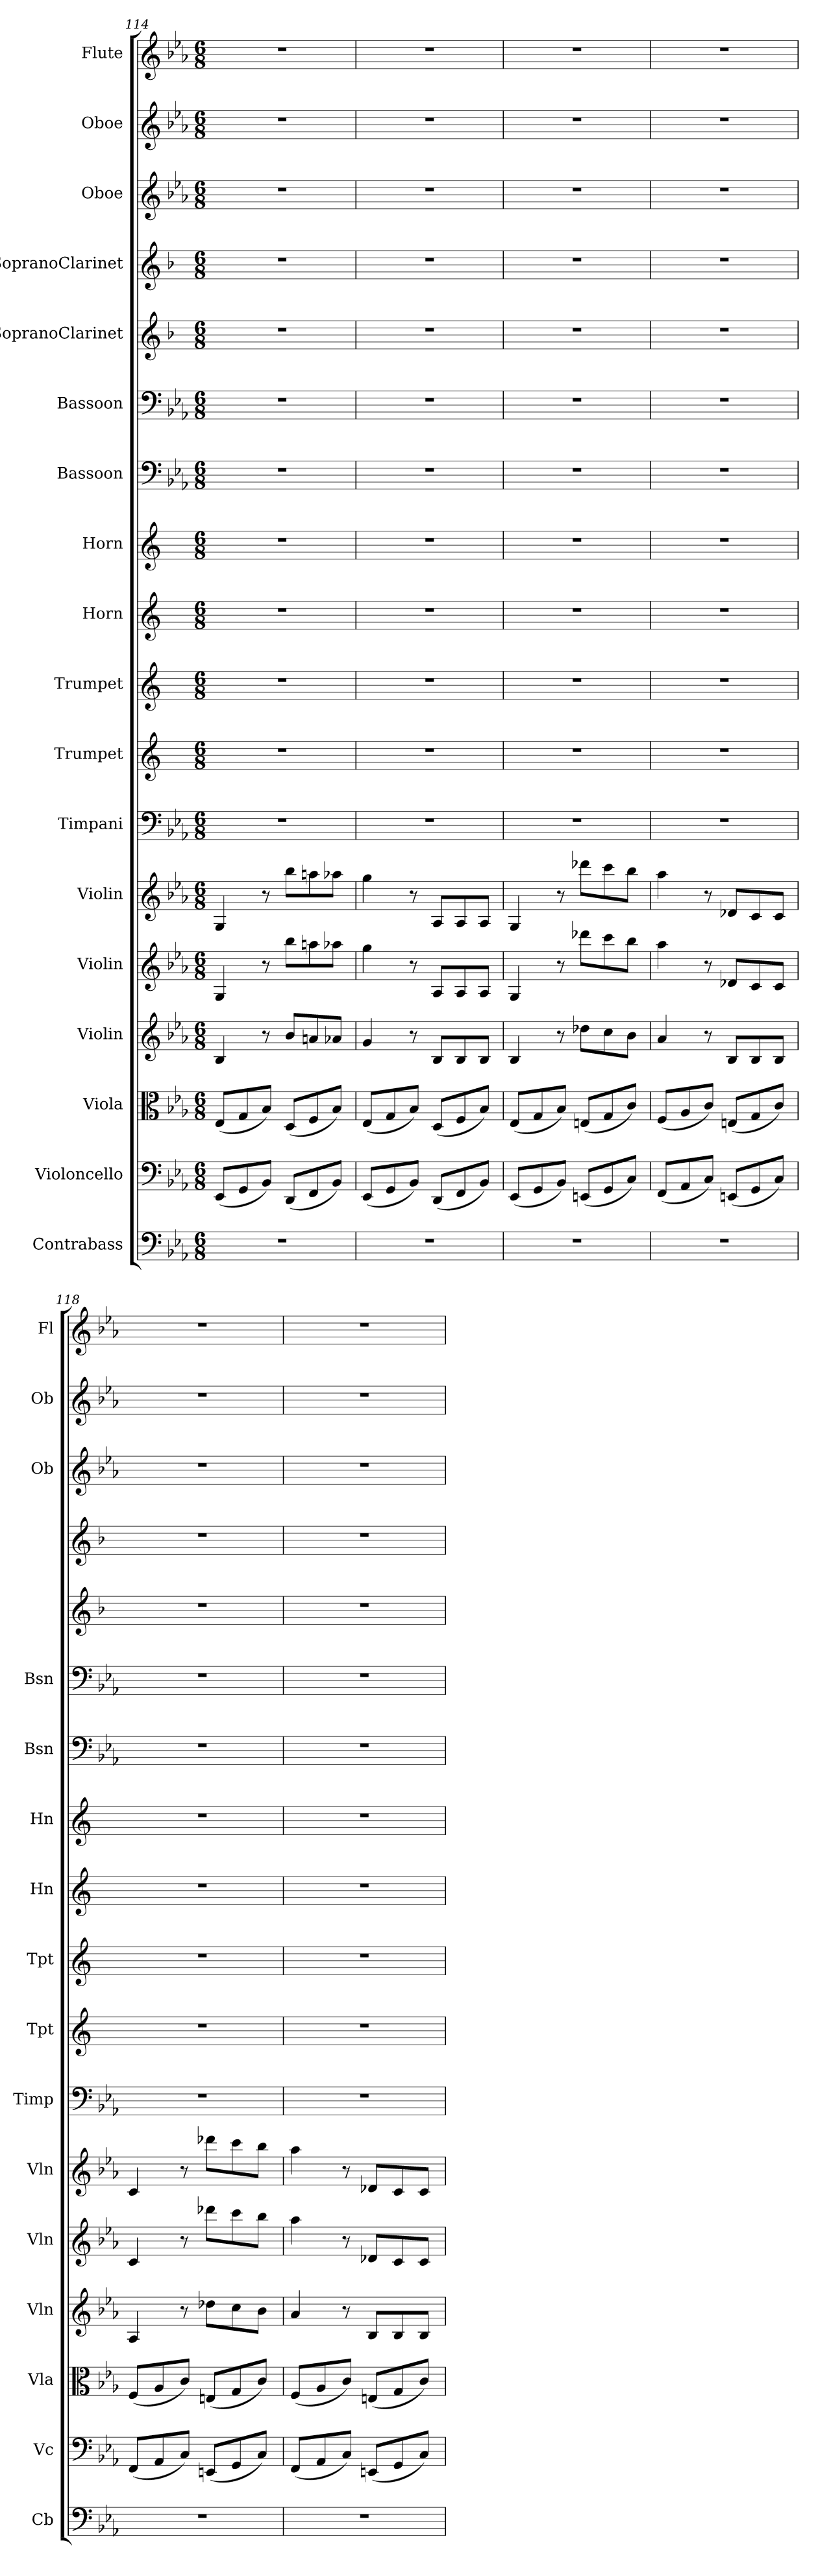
**kern	**kern	**kern	**kern	**kern	**kern	**kern	**kern	**kern	**kern	**kern	**kern	**kern	**kern	**kern	**kern	**kern	**kern
*part18	*part17	*part16	*part15	*part14	*part13	*part12	*part11	*part10	*part9	*part8	*part7	*part6	*part5	*part4	*part3	*part2	*part1
*staff18	*staff17	*staff16	*staff15	*staff14	*staff13	*staff12	*staff11	*staff10	*staff9	*staff8	*staff7	*staff6	*staff5	*staff4	*staff3	*staff2	*staff1
*I"Contrabass	*I"Violoncello	*I"Viola	*I"Violin	*I"Violin	*I"Violin	*I"Timpani	*I"Trumpet	*I"Trumpet	*I"Horn	*I"Horn	*I"Bassoon	*I"Bassoon	*I"SopranoClarinet	*I"SopranoClarinet	*I"Oboe	*I"Oboe	*I"Flute
*I'Cb	*I'Vc	*I'Vla	*I'Vln	*I'Vln	*I'Vln	*I'Timp	*I'Tpt	*I'Tpt	*I'Hn	*I'Hn	*I'Bsn	*I'Bsn	*	*	*I'Ob	*I'Ob	*I'Fl
*clefF4	*clefF4	*clefC3	*clefG2	*clefG2	*clefG2	*clefF4	*clefG2	*clefG2	*clefG2	*clefG2	*clefF4	*clefF4	*clefG2	*clefG2	*clefG2	*clefG2	*clefG2
*k[b-e-a-]	*k[b-e-a-]	*k[b-e-a-]	*k[b-e-a-]	*k[b-e-a-]	*k[b-e-a-]	*k[b-e-a-]	*k[]	*k[]	*k[]	*k[]	*k[b-e-a-]	*k[b-e-a-]	*k[b-]	*k[b-]	*k[b-e-a-]	*k[b-e-a-]	*k[b-e-a-]
*M6/8	*M6/8	*M6/8	*M6/8	*M6/8	*M6/8	*M6/8	*M6/8	*M6/8	*M6/8	*M6/8	*M6/8	*M6/8	*M6/8	*M6/8	*M6/8	*M6/8	*M6/8
=114	=114	=114	=114	=114	=114	=114	=114	=114	=114	=114	=114	=114	=114	=114	=114	=114	=114
2.r	(8EE-/L	(8E-/L	4B-/	4G/	4G/	2.r	2.r	2.r	2.r	2.r	2.r	2.r	2.r	2.r	2.r	2.r	2.r
.	8GG/	8G/	.	.	.	.	.	.	.	.	.	.	.	.	.	.	.
.	8BB-/J)	8B-/J)	8r	8r	8r	.	.	.	.	.	.	.	.	.	.	.	.
.	(8DD/L	(8D/L	8b-/L	8bb-\L	8bb-\L	.	.	.	.	.	.	.	.	.	.	.	.
.	8FF/	8F/	8an/	8aan\	8aan\	.	.	.	.	.	.	.	.	.	.	.	.
.	8BB-/J)	8B-/J)	8a-X/J	8aa-X\J	8aa-X\J	.	.	.	.	.	.	.	.	.	.	.	.
=115	=115	=115	=115	=115	=115	=115	=115	=115	=115	=115	=115	=115	=115	=115	=115	=115	=115
2.r	(8EE-/L	(8E-/L	4g/	4gg\	4gg\	2.r	2.r	2.r	2.r	2.r	2.r	2.r	2.r	2.r	2.r	2.r	2.r
.	8GG/	8G/	.	.	.	.	.	.	.	.	.	.	.	.	.	.	.
.	8BB-/J)	8B-/J)	8r	8r	8r	.	.	.	.	.	.	.	.	.	.	.	.
.	(8DD/L	(8D/L	8B-/L	8A-/L	8A-/L	.	.	.	.	.	.	.	.	.	.	.	.
.	8FF/	8F/	8B-/	8A-/	8A-/	.	.	.	.	.	.	.	.	.	.	.	.
.	8BB-/J)	8B-/J)	8B-/J	8A-/J	8A-/J	.	.	.	.	.	.	.	.	.	.	.	.
=116	=116	=116	=116	=116	=116	=116	=116	=116	=116	=116	=116	=116	=116	=116	=116	=116	=116
2.r	(8EE-/L	(8E-/L	4B-/	4G/	4G/	2.r	2.r	2.r	2.r	2.r	2.r	2.r	2.r	2.r	2.r	2.r	2.r
.	8GG/	8G/	.	.	.	.	.	.	.	.	.	.	.	.	.	.	.
.	8BB-/J)	8B-/J)	8r	8r	8r	.	.	.	.	.	.	.	.	.	.	.	.
.	(8EEn/L	(8En/L	8dd-X\L	8ddd-X\L	8ddd-X\L	.	.	.	.	.	.	.	.	.	.	.	.
.	8GG/	8G/	8cc\	8ccc\	8ccc\	.	.	.	.	.	.	.	.	.	.	.	.
.	8C/J)	8c/J)	8b-\J	8bb-\J	8bb-\J	.	.	.	.	.	.	.	.	.	.	.	.
=117	=117	=117	=117	=117	=117	=117	=117	=117	=117	=117	=117	=117	=117	=117	=117	=117	=117
2.r	(8FF/L	(8F/L	4a-/	4aa-\	4aa-\	2.r	2.r	2.r	2.r	2.r	2.r	2.r	2.r	2.r	2.r	2.r	2.r
.	8AA-/	8A-/	.	.	.	.	.	.	.	.	.	.	.	.	.	.	.
.	8C/J)	8c/J)	8r	8r	8r	.	.	.	.	.	.	.	.	.	.	.	.
.	(8EEn/L	(8En/L	8B-/L	8d-X/L	8d-X/L	.	.	.	.	.	.	.	.	.	.	.	.
.	8GG/	8G/	8B-/	8c/	8c/	.	.	.	.	.	.	.	.	.	.	.	.
.	8C/J)	8c/J)	8B-/J	8c/J	8c/J	.	.	.	.	.	.	.	.	.	.	.	.
=118	=118	=118	=118	=118	=118	=118	=118	=118	=118	=118	=118	=118	=118	=118	=118	=118	=118
2.r	(8FF/L	(8F/L	4A-/	4c/	4c/	2.r	2.r	2.r	2.r	2.r	2.r	2.r	2.r	2.r	2.r	2.r	2.r
.	8AA-/	8A-/	.	.	.	.	.	.	.	.	.	.	.	.	.	.	.
.	8C/J)	8c/J)	8r	8r	8r	.	.	.	.	.	.	.	.	.	.	.	.
.	(8EEn/L	(8En/L	8dd-X\L	8ddd-X\L	8ddd-X\L	.	.	.	.	.	.	.	.	.	.	.	.
.	8GG/	8G/	8cc\	8ccc\	8ccc\	.	.	.	.	.	.	.	.	.	.	.	.
.	8C/J)	8c/J)	8b-\J	8bb-\J	8bb-\J	.	.	.	.	.	.	.	.	.	.	.	.
=119	=119	=119	=119	=119	=119	=119	=119	=119	=119	=119	=119	=119	=119	=119	=119	=119	=119
2.r	(8FF/L	(8F/L	4a-/	4aa-\	4aa-\	2.r	2.r	2.r	2.r	2.r	2.r	2.r	2.r	2.r	2.r	2.r	2.r
.	8AA-/	8A-/	.	.	.	.	.	.	.	.	.	.	.	.	.	.	.
.	8C/J)	8c/J)	8r	8r	8r	.	.	.	.	.	.	.	.	.	.	.	.
.	(8EEn/L	(8En/L	8B-/L	8d-X/L	8d-X/L	.	.	.	.	.	.	.	.	.	.	.	.
.	8GG/	8G/	8B-/	8c/	8c/	.	.	.	.	.	.	.	.	.	.	.	.
.	8C/J)	8c/J)	8B-/J	8c/J	8c/J	.	.	.	.	.	.	.	.	.	.	.	.
=	=	=	=	=	=	=	=	=	=	=	=	=	=	=	=	=	=
*-	*-	*-	*-	*-	*-	*-	*-	*-	*-	*-	*-	*-	*-	*-	*-	*-	*-
